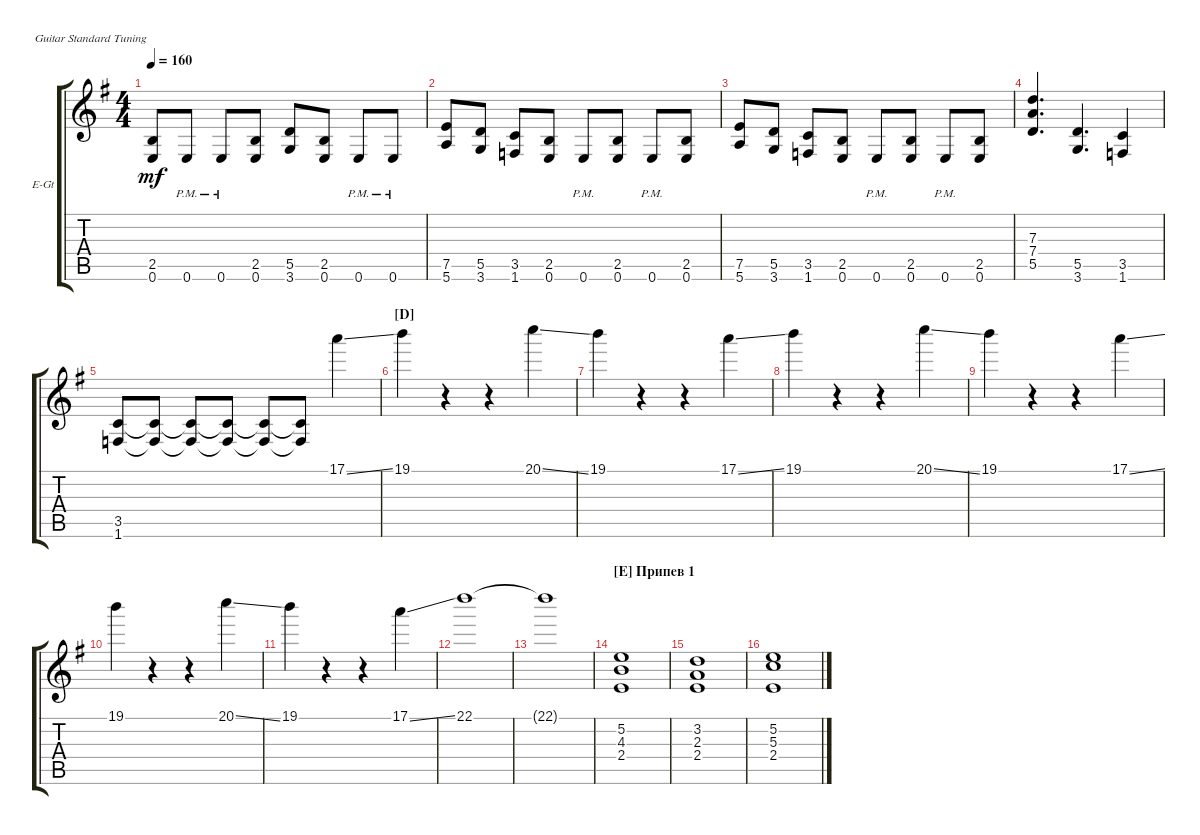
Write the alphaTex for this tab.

\defaultSystemsLayout 4
\bracketExtendMode groupsimilarinstruments
\firstSystemTrackNameOrientation horizontal
\otherSystemsTrackNameOrientation horizontal
\track ("Electric Guitar" "E-Gt") {instrument distortionguitar}
\staff {score tabs}
\tuning (E4 B3 G3 D3 A2 E2)
\ts (4 4)
\tempo 160
\clef g2
\ks eminor
(0.6 2.5).8{dy mf} 0.6{pm}.8 0.6{pm}.8 (0.6 2.5).8 (5.5 3.6).8 (0.6 2.5).8 0.6{pm}.8 0.6{pm}.8 |
\scale
0.307692 (5.6 7.5).8 (3.6 5.5).8 (1.6 3.5).8 (0.6 2.5).8 0.6{pm}.8 (0.6 2.5).8 0.6{pm}.8 (0.6 2.5).8 |
\scale
0.239769 (5.6 7.5).8 (3.6 5.5).8 (1.6 3.5).8 (0.6 2.5).8 0.6{pm}.8 (0.6 2.5).8 0.6{pm}.8 (0.6 2.5).8 |
\scale
0.222169 (5.5 7.4 7.3).4{d} (3.6 5.5).4{d} (3.5 1.6).4 |
\scale
0.230769 (1.6 3.5).8 (1.6{t} 3.5{t}).8 (1.6{t} 3.5{t}).8 (1.6{t} 3.5{t}).8 (1.6{t} 3.5{t}).8 (1.6{t} 3.5{t}).8 17.1{ss}.4 |
\section ("D" "")
19.1.4 r.4 r.4 20.1{ss}.4 |
19.1.4 r.4 r.4 17.1{ss}.4 |
19.1.4 r.4 r.4 20.1{ss}.4 |
19.1.4 r.4 r.4 17.1{ss}.4 |
19.1.4 r.4 r.4 20.1{ss}.4 |
19.1.4 r.4 r.4 17.1{ss}.4 |
22.1.1 |
22.1{t}.1 |
\section ("E" "Припев 1")
(2.4 4.3 5.2).1 |
(2.4 2.3 3.2).1 |
(2.4 5.3 5.2).1
